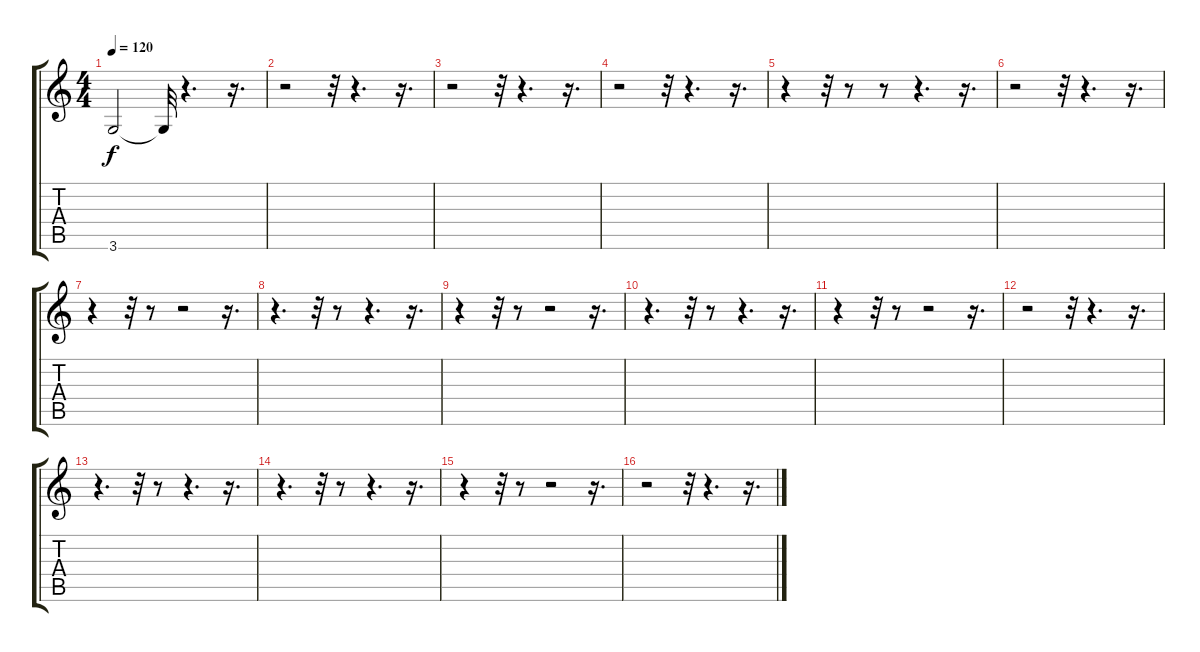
\track "" {instrument fretlessbass}
\staff {score tabs}
\tuning (E4 B3 G3 D3 A2 E2) {hide}
\ts (4 4)
\tempo 120
\clef g2
\ks c
3.6{t}.2{dy f} 3.6{t}.32 r.4{d} r.16{d} |
r.2 r.32 r.4{d} r.16{d} |
r.2 r.32 r.4{d} r.16{d} |
r.2 r.32 r.4{d} r.16{d} |
r.4 r.32 r.8 r.8 r.4{d} r.16{d} |
r.2 r.32 r.4{d} r.16{d} |
r.4 r.32 r.8 r.2 r.16{d} |
r.4{d} r.32 r.8 r.4{d} r.16{d} |
r.4 r.32 r.8 r.2 r.16{d} |
r.4{d} r.32 r.8 r.4{d} r.16{d} |
r.4 r.32 r.8 r.2 r.16{d} |
r.2 r.32 r.4{d} r.16{d} |
r.4{d} r.32 r.8 r.4{d} r.16{d} |
r.4{d} r.32 r.8 r.4{d} r.16{d} |
r.4 r.32 r.8 r.2 r.16{d} |
r.2 r.32 r.4{d} r.16{d}
